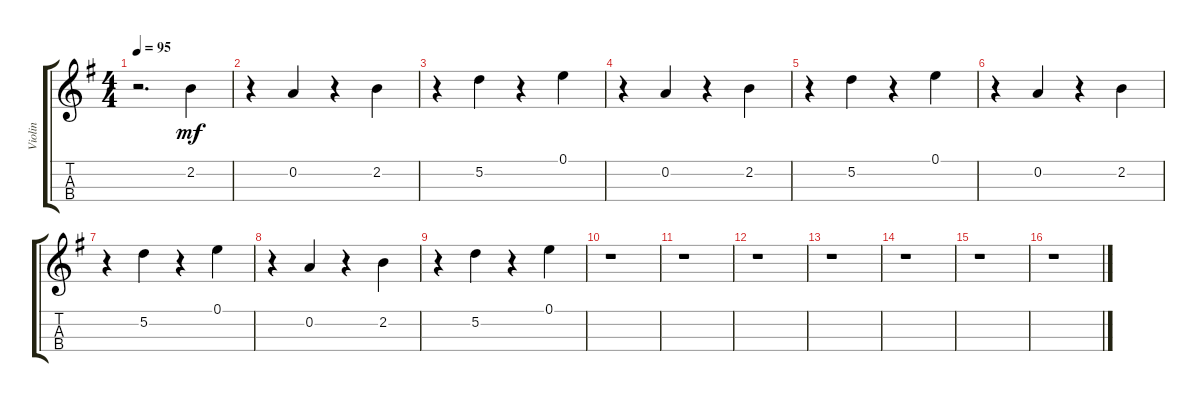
\track ("Violin" "Violin") {solo instrument violin}
\staff {score tabs}
\tuning (E5 A4 D4 G3) {hide}
\ts (4 4)
\tempo 95
\clef g2
\ks g
r.2{d dy mf} 2.2.4 |
r.4 0.2.4 r.4 2.2.4 |
r.4 5.2.4 r.4 0.1.4 |
r.4 0.2.4 r.4 2.2.4 |
r.4 5.2.4 r.4 0.1.4 |
r.4 0.2.4 r.4 2.2.4 |
r.4 5.2.4 r.4 0.1.4 |
r.4 0.2.4 r.4 2.2.4 |
r.4 5.2.4 r.4 0.1.4 |
r.1 |
r.1 |
r.1 |
r.1 |
r.1 |
r.1 |
r.1
